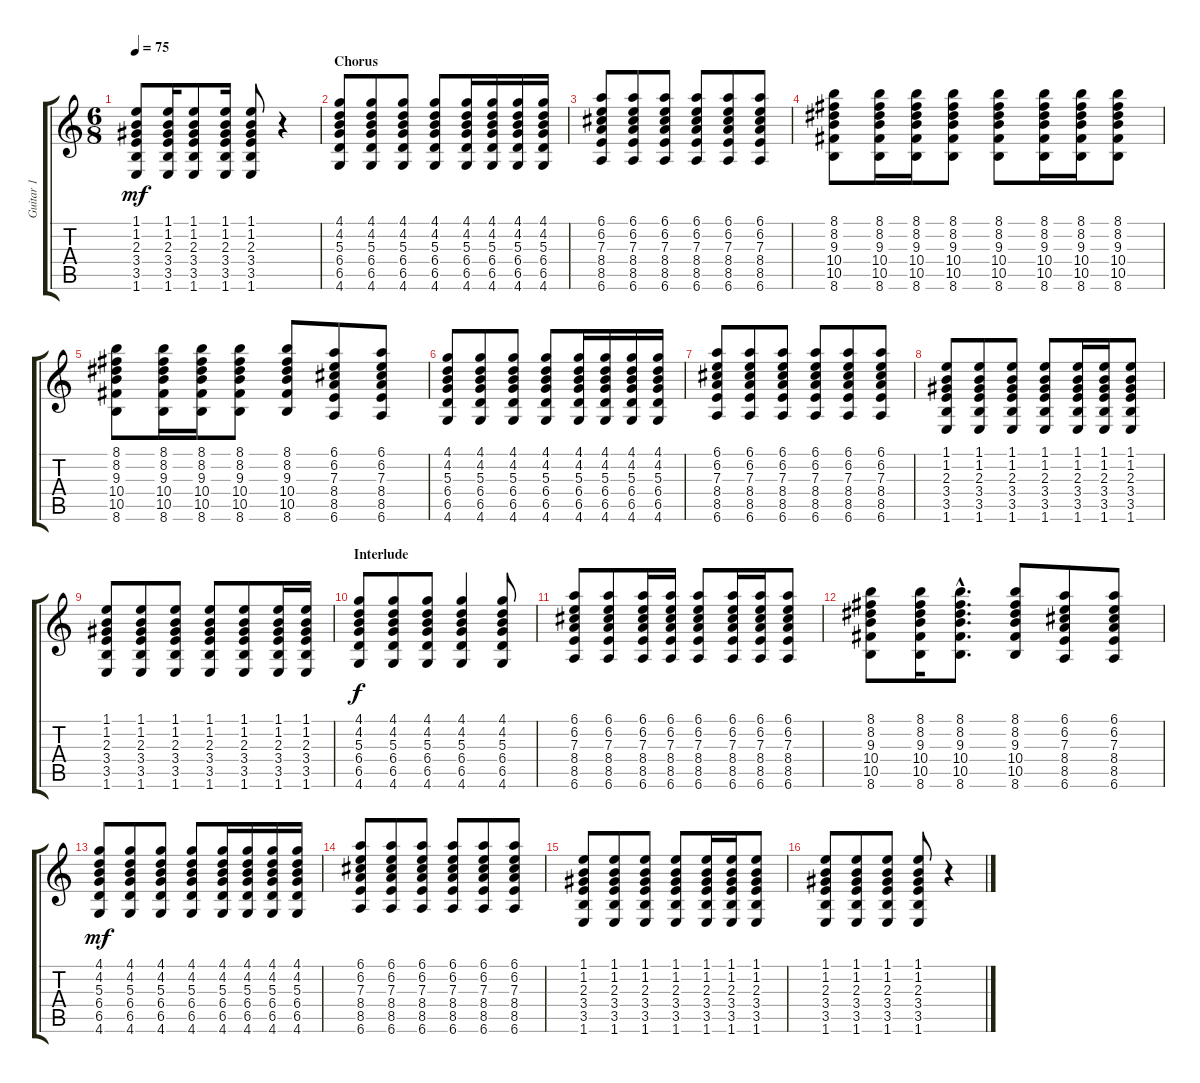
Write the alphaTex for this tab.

\track ("Guitar 1" "Guitar 1") {instrument acousticguitarsteel}
\staff {score tabs}
\tuning (Eb4 Bb3 Gb3 Db3 Ab2 Eb2) {hide}
\ts (6 8)
\tempo 75
\clef g2
\ks c
(1.1 1.2 2.3 3.4 3.5 1.6).8{dy mf} (1.1 1.2 2.3 3.4 3.5 1.6).16 (1.1 1.2 2.3 3.4 3.5 1.6).8 (1.1 1.2 2.3 3.4 3.5 1.6).16 (1.1 1.2 2.3 3.4 3.5 1.6).8 r.4 |
\section ("" "Chorus")
(4.1 4.2 5.3 6.4 6.5 4.6).8 (4.1 4.2 5.3 6.4 6.5 4.6).8 (4.1 4.2 5.3 6.4 6.5 4.6).8 (4.1 4.2 5.3 6.4 6.5 4.6).8 (4.1 4.2 5.3 6.4 6.5 4.6).16 (4.1 4.2 5.3 6.4 6.5 4.6).16 (4.1 4.2 5.3 6.4 6.5 4.6).16 (4.1 4.2 5.3 6.4 6.5 4.6).16 |
(6.1 6.2 7.3 8.4 8.5 6.6).8 (6.1 6.2 7.3 8.4 8.5 6.6).8 (6.1 6.2 7.3 8.4 8.5 6.6).8 (6.1 6.2 7.3 8.4 8.5 6.6).8 (6.1 6.2 7.3 8.4 8.5 6.6).8 (6.1 6.2 7.3 8.4 8.5 6.6).8 |
(8.1 8.2 9.3 10.4 10.5 8.6).8 (8.1 8.2 9.3 10.4 10.5 8.6).16 (8.1 8.2 9.3 10.4 10.5 8.6).16 (8.1 8.2 9.3 10.4 10.5 8.6).8 (8.1 8.2 9.3 10.4 10.5 8.6).8 (8.1 8.2 9.3 10.4 10.5 8.6).16 (8.1 8.2 9.3 10.4 10.5 8.6).16 (8.1 8.2 9.3 10.4 10.5 8.6).8 |
(8.1 8.2 9.3 10.4 10.5 8.6).8 (8.1 8.2 9.3 10.4 10.5 8.6).16 (8.1 8.2 9.3 10.4 10.5 8.6).16 (8.1 8.2 9.3 10.4 10.5 8.6).8 (8.1 8.2 9.3 10.4 10.5 8.6).8 (6.1 6.2 7.3 8.4 8.5 6.6).8 (6.1 6.2 7.3 8.4 8.5 6.6).8 |
(4.1 4.2 5.3 6.4 6.5 4.6).8 (4.1 4.2 5.3 6.4 6.5 4.6).8 (4.1 4.2 5.3 6.4 6.5 4.6).8 (4.1 4.2 5.3 6.4 6.5 4.6).8 (4.1 4.2 5.3 6.4 6.5 4.6).16 (4.1 4.2 5.3 6.4 6.5 4.6).16 (4.1 4.2 5.3 6.4 6.5 4.6).16 (4.1 4.2 5.3 6.4 6.5 4.6).16 |
(6.1 6.2 7.3 8.4 8.5 6.6).8 (6.1 6.2 7.3 8.4 8.5 6.6).8 (6.1 6.2 7.3 8.4 8.5 6.6).8 (6.1 6.2 7.3 8.4 8.5 6.6).8 (6.1 6.2 7.3 8.4 8.5 6.6).8 (6.1 6.2 7.3 8.4 8.5 6.6).8 |
(1.1 1.2 2.3 3.4 3.5 1.6).8 (1.1 1.2 2.3 3.4 3.5 1.6).8 (1.1 1.2 2.3 3.4 3.5 1.6).8 (1.1 1.2 2.3 3.4 3.5 1.6).8 (1.1 1.2 2.3 3.4 3.5 1.6).16 (1.1 1.2 2.3 3.4 3.5 1.6).16 (1.1 1.2 2.3 3.4 3.5 1.6).8 |
(1.1 1.2 2.3 3.4 3.5 1.6).8 (1.1 1.2 2.3 3.4 3.5 1.6).8 (1.1 1.2 2.3 3.4 3.5 1.6).8 (1.1 1.2 2.3 3.4 3.5 1.6).8 (1.1 1.2 2.3 3.4 3.5 1.6).8 (1.1 1.2 2.3 3.4 3.5 1.6).16 (1.1 1.2 2.3 3.4 3.5 1.6).16 |
\section ("" "Interlude")
(4.1 4.2 5.3 6.4 6.5 4.6).8{dy f} (4.1 4.2 5.3 6.4 6.5 4.6).8 (4.1 4.2 5.3 6.4 6.5 4.6).8 (4.1 4.2 5.3 6.4 6.5 4.6).4 (4.1 4.2 5.3 6.4 6.5 4.6).8 |
(6.1 6.2 7.3 8.4 8.5 6.6).8 (6.1 6.2 7.3 8.4 8.5 6.6).8 (6.1 6.2 7.3 8.4 8.5 6.6).16 (6.1 6.2 7.3 8.4 8.5 6.6).16 (6.1 6.2 7.3 8.4 8.5 6.6).8 (6.1 6.2 7.3 8.4 8.5 6.6).16 (6.1 6.2 7.3 8.4 8.5 6.6).16 (6.1 6.2 7.3 8.4 8.5 6.6).8 |
(8.1 8.2 9.3 10.4 10.5 8.6).8 (8.1 8.2 9.3 10.4 10.5 8.6).16 (8.1{hac} 8.2{hac} 9.3{hac} 10.4{hac} 10.5{hac} 8.6{hac}).8{d} (8.1 8.2 9.3 10.4 10.5 8.6).8 (6.1 6.2 7.3 8.4 8.5 6.6).8 (6.1 6.2 7.3 8.4 8.5 6.6).8 |
(4.1 4.2 5.3 6.4 6.5 4.6).8{dy mf} (4.1 4.2 5.3 6.4 6.5 4.6).8 (4.1 4.2 5.3 6.4 6.5 4.6).8 (4.1 4.2 5.3 6.4 6.5 4.6).8 (4.1 4.2 5.3 6.4 6.5 4.6).16 (4.1 4.2 5.3 6.4 6.5 4.6).16 (4.1 4.2 5.3 6.4 6.5 4.6).16 (4.1 4.2 5.3 6.4 6.5 4.6).16 |
(6.1 6.2 7.3 8.4 8.5 6.6).8 (6.1 6.2 7.3 8.4 8.5 6.6).8 (6.1 6.2 7.3 8.4 8.5 6.6).8 (6.1 6.2 7.3 8.4 8.5 6.6).8 (6.1 6.2 7.3 8.4 8.5 6.6).8 (6.1 6.2 7.3 8.4 8.5 6.6).8 |
(1.1 1.2 2.3 3.4 3.5 1.6).8 (1.1 1.2 2.3 3.4 3.5 1.6).8 (1.1 1.2 2.3 3.4 3.5 1.6).8 (1.1 1.2 2.3 3.4 3.5 1.6).8 (1.1 1.2 2.3 3.4 3.5 1.6).16 (1.1 1.2 2.3 3.4 3.5 1.6).16 (1.1 1.2 2.3 3.4 3.5 1.6).8 |
(1.1 1.2 2.3 3.4 3.5 1.6).8 (1.1 1.2 2.3 3.4 3.5 1.6).8 (1.1 1.2 2.3 3.4 3.5 1.6).8 (1.1 1.2 2.3 3.4 3.5 1.6).8 r.4
